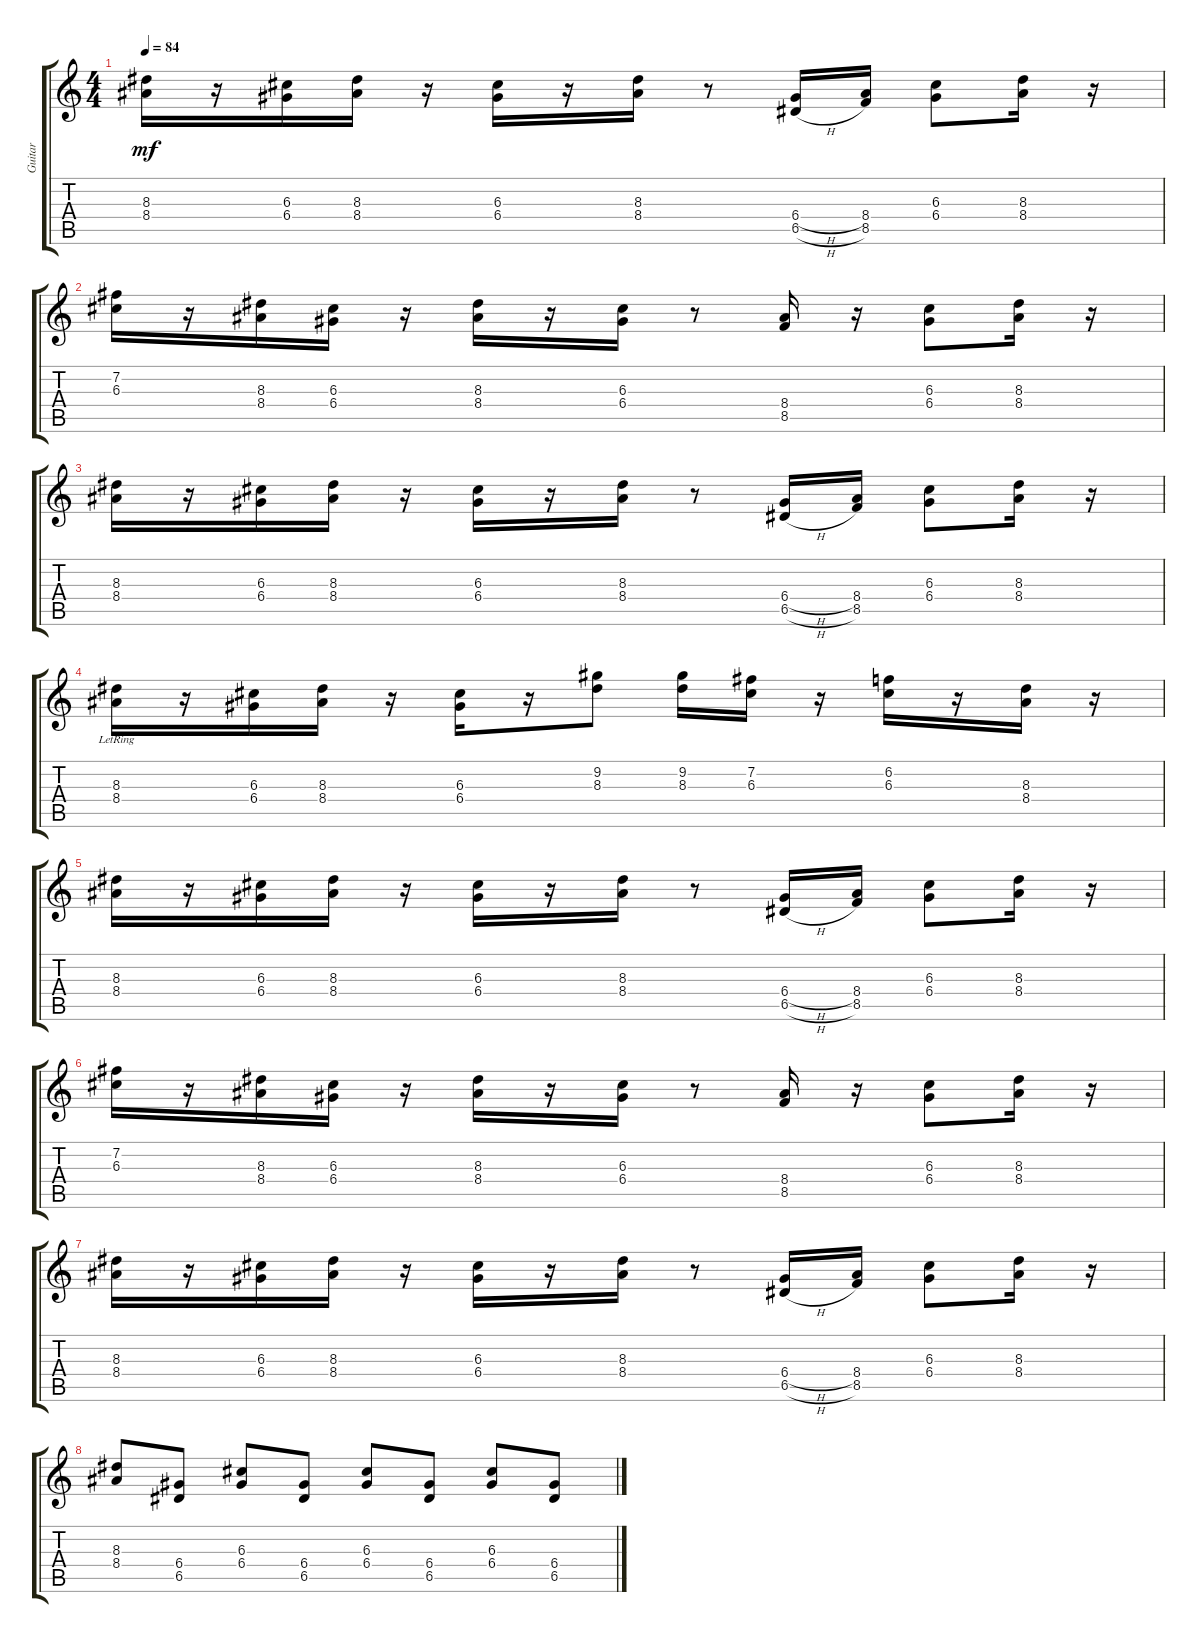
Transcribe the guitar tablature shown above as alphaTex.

\track ("Guitar" "Guitar") {instrument electricguitarclean}
\staff {score tabs}
\tuning (E4 B3 G3 D3 A2 E2) {hide}
\ts (4 4)
\tempo 84
\clef g2
\ks c
(8.3 8.4).16{dy mf} r.16 (6.3 6.4).16 (8.3 8.4).16 r.16 (6.3 6.4).16 r.16 (8.3 8.4).16 r.8 (6.4{h} 6.5{h}).16 (8.4 8.5).16 (6.3 6.4).8 (8.3 8.4).16 r.16 |
(7.2 6.3).16 r.16 (8.3 8.4).16 (6.3 6.4).16 r.16 (8.3 8.4).16 r.16 (6.3 6.4).16 r.8 (8.4 8.5).16 r.16 (6.3 6.4).8 (8.3 8.4).16 r.16 |
(8.3 8.4).16 r.16 (6.3 6.4).16 (8.3 8.4).16 r.16 (6.3 6.4).16 r.16 (8.3 8.4).16 r.8 (6.4{h} 6.5{h}).16 (8.4 8.5).16 (6.3 6.4).8 (8.3 8.4).16 r.16 |
(8.3{lr} 8.4).16 r.16 (6.3 6.4).16 (8.3 8.4).16 r.16 (6.3 6.4).16 r.16 (9.2 8.3).8 (9.2 8.3).16 (7.2 6.3).16 r.16 (6.2 6.3).16 r.16 (8.3 8.4).16 r.16 |
(8.3 8.4).16 r.16 (6.3 6.4).16 (8.3 8.4).16 r.16 (6.3 6.4).16 r.16 (8.3 8.4).16 r.8 (6.4{h} 6.5{h}).16 (8.4 8.5).16 (6.3 6.4).8 (8.3 8.4).16 r.16 |
(7.2 6.3).16 r.16 (8.3 8.4).16 (6.3 6.4).16 r.16 (8.3 8.4).16 r.16 (6.3 6.4).16 r.8 (8.4 8.5).16 r.16 (6.3 6.4).8 (8.3 8.4).16 r.16 |
(8.3 8.4).16 r.16 (6.3 6.4).16 (8.3 8.4).16 r.16 (6.3 6.4).16 r.16 (8.3 8.4).16 r.8 (6.4{h} 6.5{h}).16 (8.4 8.5).16 (6.3 6.4).8 (8.3 8.4).16 r.16 |
(8.3 8.4).8 (6.4 6.5).8 (6.3 6.4).8 (6.4 6.5).8 (6.3 6.4).8 (6.4 6.5).8 (6.3 6.4).8 (6.4 6.5).8
